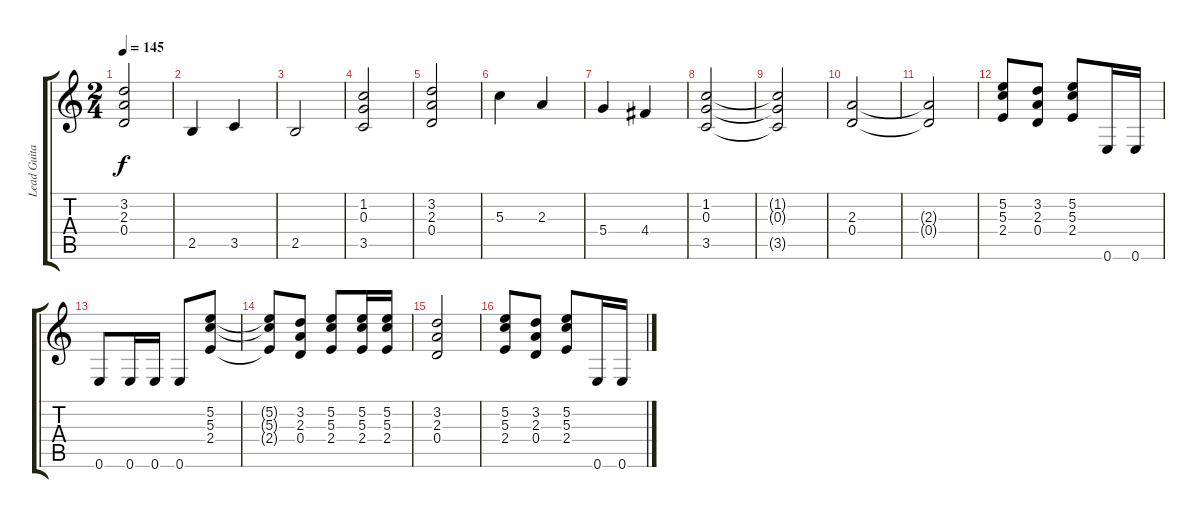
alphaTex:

\track ("Lead Guitar" "Lead Guita") {instrument distortionguitar}
\staff {score tabs}
\tuning (E4 B3 G3 D3 A2 E2) {hide}
\ts (2 4)
\tempo 145
\clef g2
\ks c
(3.2 2.3 0.4).2{dy f} |
2.5.4 3.5.4 |
2.5.2 |
(1.2 0.3 3.5).2 |
(3.2 2.3 0.4).2 |
5.3.4 2.3.4 |
5.4.4 4.4.4 |
(1.2 0.3 3.5).2 |
(1.2{t} 0.3{t} 3.5{t}).2 |
(2.3 0.4).2 |
(2.3{t} 0.4{t}).2 |
(5.2 5.3 2.4).8 (3.2 2.3 0.4).8 (5.2 5.3 2.4).8 0.6.16 0.6.16 |
0.6.8 0.6.16 0.6.16 0.6.8 (5.2 5.3 2.4).8 |
(5.2{t} 5.3{t} 2.4{t}).8 (3.2 2.3 0.4).8 (5.2 5.3 2.4).8 (5.2 5.3 2.4).16 (5.2 5.3 2.4).16 |
(3.2 2.3 0.4).2 |
(5.2 5.3 2.4).8 (3.2 2.3 0.4).8 (5.2 5.3 2.4).8 0.6.16 0.6.16
